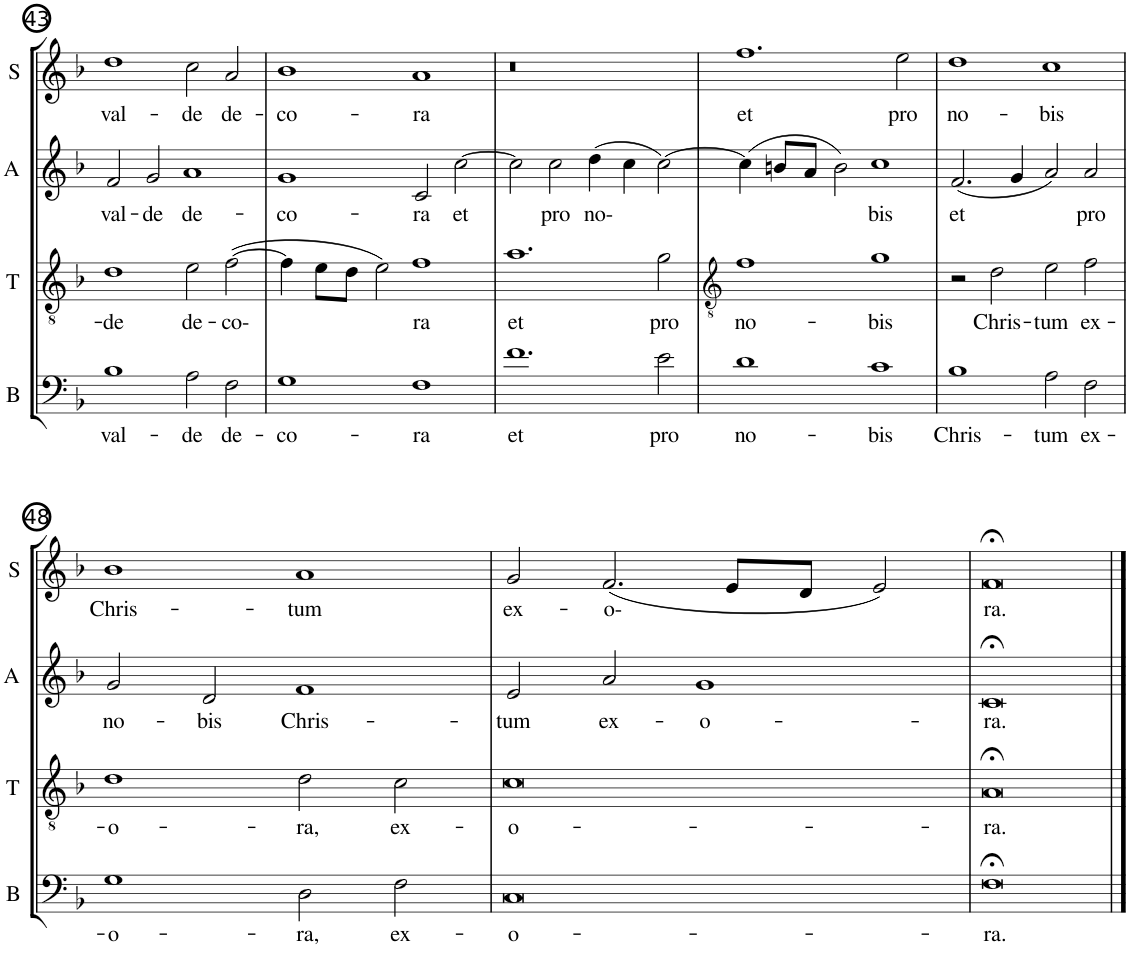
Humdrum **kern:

**kern	**text	**kern	**text	**kern	**text	**kern	**text
*part4	*part4	*part3	*part3	*part2	*part2	*part1	*part1
*staff4	*staff4	*staff3	*staff3	*staff2	*staff2	*staff1	*staff1
*I"Bass	*	*I"Tenor	*	*I"Alto	*	*I"Soprano	*
*I'B	*	*I'T	*	*I'A	*	*I'S	*
!!LO:PB:g=z
*clefF4	*	*clefGv2	*	*clefG2	*	*clefG2	*
*k[b-]	*	*k[b-]	*	*k[b-]	*	*k[b-]	*
*F:	*	*F:	*	*F:	*	*F:	*
*M4/2	*	*M4/2	*	*M4/2	*	*M4/2	*
=43	=43	=43	=43	=43	=43	=43	=43
!	!LO:LY:b	!	!LO:LY:b	!	!LO:LY:b	!	!LO:LY:b
1B-	val-	1d	-de	2f/	val-	1dd	val-
!	!	!	!	!	!LO:LY:b	!	!
.	.	.	.	2g/	-de	.	.
!	!LO:LY:b	!	!LO:LY:b	!	!LO:LY:b	!	!LO:LY:b
2A\	-de	2e\	de-	1a	de-	2cc\	-de
!	!LO:LY:b	!	!LO:LY:b	!	!	!	!LO:LY:b
2F\	de-	([2f\	-co-	.	.	2a/	de-
=44	=44	=44	=44	=44	=44	=44	=44
!	!LO:LY:b	!	!	!	!LO:LY:b	!	!LO:LY:b
1G	-co-	4f\]	.	1g	-co-	1b-	-co-
.	.	8e\L	.	.	.	.	.
.	.	8d\J	.	.	.	.	.
.	.	2e\)	.	.	.	.	.
!	!LO:LY:b	!	!LO:LY:b	!	!LO:LY:b	!	!LO:LY:b
1F	-ra	1f	ra	2c/	-ra	1a	-ra
!	!	!	!	!	!LO:LY:b	!	!
.	.	.	.	[2cc\	et	.	.
=45	=45	=45	=45	=45	=45	=45	=45
!	!LO:LY:b	!	!LO:LY:b	!	!	!	!
1.f	et	1.a	et	2cc\]	.	0r	.
!	!	!	!	!	!LO:LY:b	!	!
.	.	.	.	2cc\	pro	.	.
!	!	!	!	!	!LO:LY:b	!	!
.	.	.	.	(4dd\	no-	.	.
.	.	.	.	4cc\	.	.	.
!	!LO:LY:b	!	!LO:LY:b	!	!	!	!
2e\	pro	2g\	pro	[2cc\)	.	.	.
=46	=46	=46	=46	=46	=46	=46	=46
*	*	*clefGv2	*	*	*	*	*
!	!LO:LY:b	!	!LO:LY:b	!	!	!	!LO:LY:b
1d	no-	1f	no-	(4cc\]	.	1.ff	et
.	.	.	.	8bn/L	.	.	.
.	.	.	.	8a/J	.	.	.
.	.	.	.	2b\)	.	.	.
!	!LO:LY:b	!	!LO:LY:b	!	!LO:LY:b	!	!
1c	-bis	1g	-bis	1cc	bis	.	.
!	!	!	!	!	!	!	!LO:LY:b
.	.	.	.	.	.	2ee\	pro
=47	=47	=47	=47	=47	=47	=47	=47
!	!LO:LY:b	!	!	!	!LO:LY:b	!	!LO:LY:b
1B-	Chris-	2r	.	(2.f/	et	1dd	no-
!	!	!	!LO:LY:b	!	!	!	!
.	.	2d\	Chris-	.	.	.	.
.	.	.	.	4g/	.	.	.
!	!LO:LY:b	!	!LO:LY:b	!	!	!	!LO:LY:b
2A\	-tum	2e\	-tum	2a/)	.	1cc	-bis
!	!LO:LY:b	!	!LO:LY:b	!	!LO:LY:b	!	!
2F\	ex-	2f\	ex-	2a/	pro	.	.
!!LO:LB:g=z
=48	=48	=48	=48	=48	=48	=48	=48
!	!LO:LY:b	!	!LO:LY:b	!	!LO:LY:b	!	!LO:LY:b
1G	-o-	1d	-o-	2g/	no-	1b-	Chris-
!	!	!	!	!	!LO:LY:b	!	!
.	.	.	.	2d/	-bis	.	.
!	!LO:LY:b	!	!LO:LY:b	!	!LO:LY:b	!	!LO:LY:b
2D\	-ra,	2d\	-ra,	1f	Chris-	1a	-tum
!	!LO:LY:b	!	!LO:LY:b	!	!	!	!
2F\	ex-	2c\	ex-	.	.	.	.
=49	=49	=49	=49	=49	=49	=49	=49
!	!LO:LY:b	!	!LO:LY:b	!	!LO:LY:b	!	!LO:LY:b
0C	-o-	0c	-o-	2e/	-tum	2g/	ex-
!	!	!	!	!	!LO:LY:b	!	!LO:LY:b
.	.	.	.	2a/	ex-	(2.f/	-o-
!	!	!	!	!	!LO:LY:b	!	!
.	.	.	.	1g	-o-	.	.
.	.	.	.	.	.	8e/L	.
.	.	.	.	.	.	8d/J	.
.	.	.	.	.	.	2e/)	.
=50	=50	=50	=50	=50	=50	=50	=50
!	!LO:LY:b	!	!LO:LY:b	!	!LO:LY:b	!	!LO:LY:b
0F;<	-ra.	0A;<	-ra.	0c;<	-ra.	0f;<	ra.
==	==	==	==	==	==	==	==
*-	*-	*-	*-	*-	*-	*-	*-
